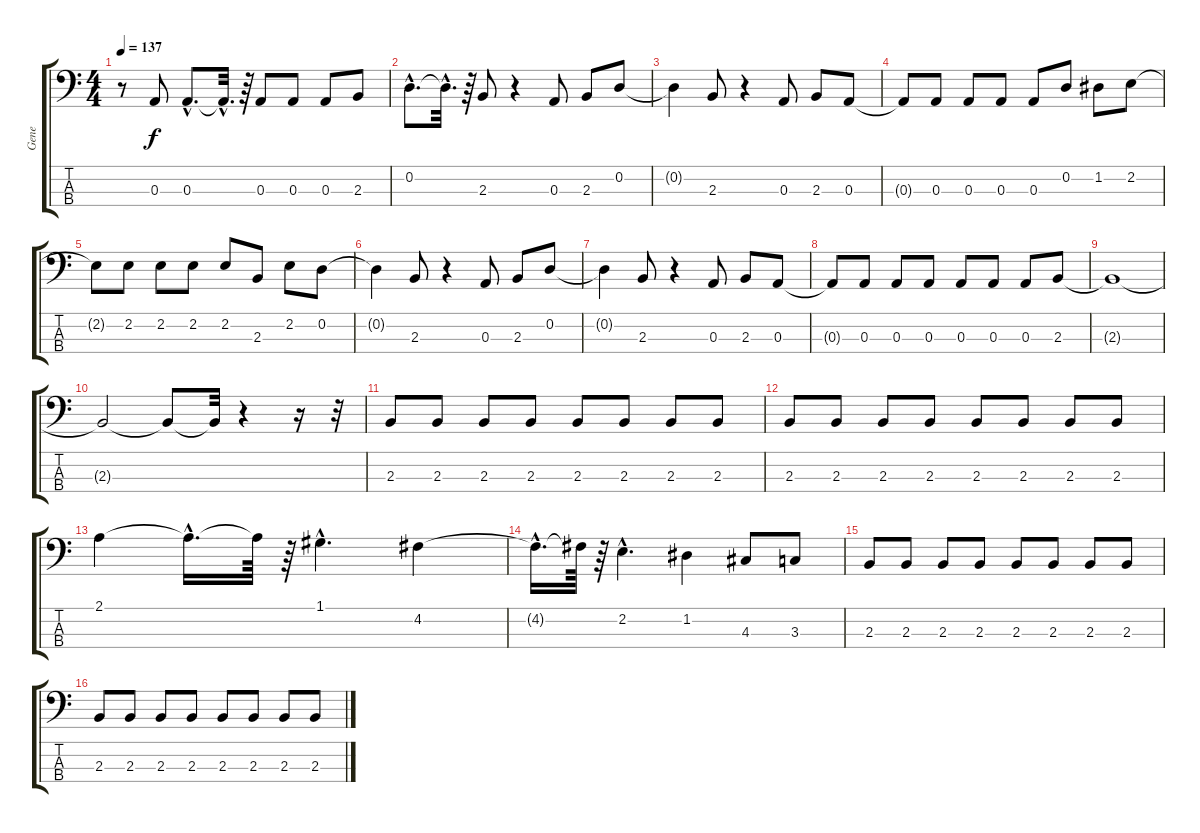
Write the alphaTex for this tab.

\track ("Gene" "Gene") {instrument electricbasspick}
\staff {score tabs}
\tuning (G2 D2 A1 E1) {hide}
\ts (4 4)
\tempo 137
\clef f4
\ks c
r.8{dy f} 0.3.8 0.3{hac}.8{d} 0.3{hac t}.32{d} r.64 0.3.8 0.3.8 0.3.8 2.3.8 |
0.2{hac}.8{d} 0.2{hac t}.32{d} r.64 2.3.8 r.4 0.3.8 2.3.8 0.2.8 |
0.2{t}.4 2.3.8 r.4 0.3.8 2.3.8 0.3.8 |
0.3{t}.8 0.3.8 0.3.8 0.3.8 0.3.8 0.2.8 1.2.8 2.2.8 |
2.2{t}.8 2.2.8 2.2.8 2.2.8 2.2.8 2.3.8 2.2.8 0.2.8 |
0.2{t}.4 2.3.8 r.4 0.3.8 2.3.8 0.2.8 |
0.2{t}.4 2.3.8 r.4 0.3.8 2.3.8 0.3.8 |
0.3{t}.8 0.3.8 0.3.8 0.3.8 0.3.8 0.3.8 0.3.8 2.3.8 |
2.3{t}.1 |
2.3{t}.2 2.3{t}.8 2.3{t}.32 r.4 r.16 r.32 |
2.3.8 2.3.8 2.3.8 2.3.8 2.3.8 2.3.8 2.3.8 2.3.8 |
2.3.8 2.3.8 2.3.8 2.3.8 2.3.8 2.3.8 2.3.8 2.3.8 |
2.1.4 2.1{hac t}.16{d} 2.1{t}.64 r.64 1.1{hac}.4{d} 4.2.4 |
4.2{hac t}.16{d} 4.2{t}.64 r.64 2.2{hac}.4{d} 1.2.4 4.3.8 3.3.8 |
2.3.8 2.3.8 2.3.8 2.3.8 2.3.8 2.3.8 2.3.8 2.3.8 |
2.3.8 2.3.8 2.3.8 2.3.8 2.3.8 2.3.8 2.3.8 2.3.8
